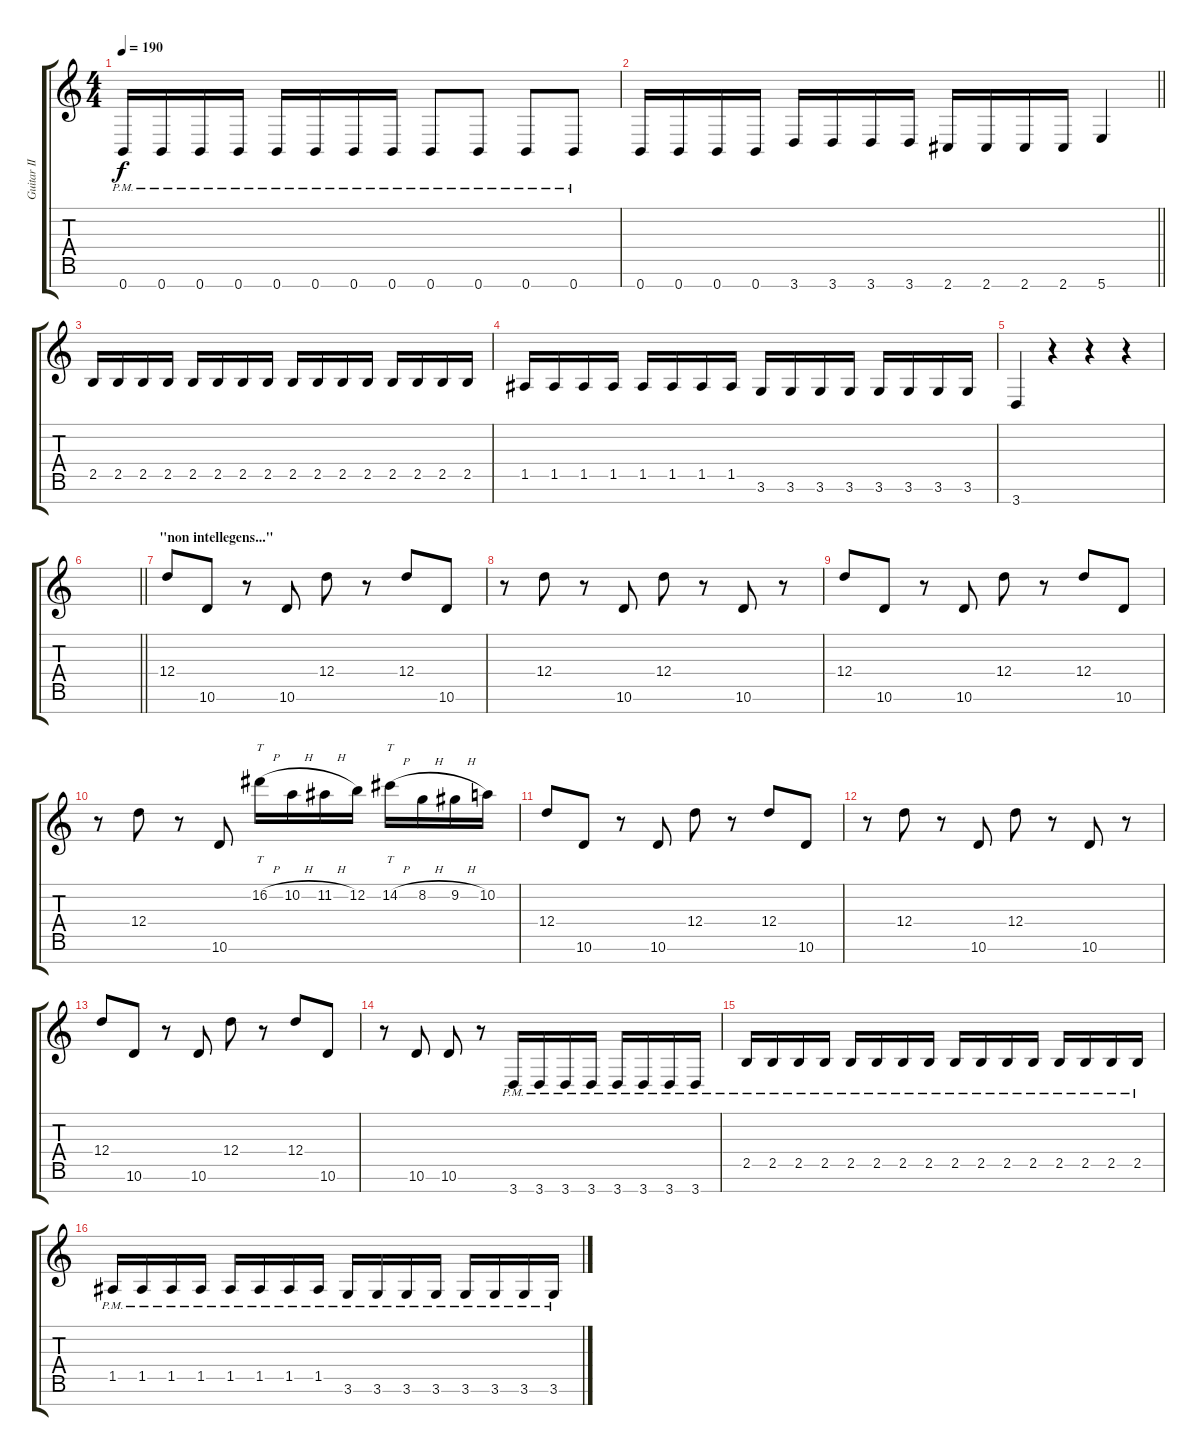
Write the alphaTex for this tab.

\track ("Guitar II" "Guitar II") {instrument distortionguitar}
\staff {score tabs}
\tuning (E4 B3 G3 D3 A2 E2 B1) {hide}
\ts (4 4)
\tempo 190
\clef g2
\ks c
0.7{pm}.16{dy f} 0.7{pm}.16 0.7{pm}.16 0.7{pm}.16 0.7{pm}.16 0.7{pm}.16 0.7{pm}.16 0.7{pm}.16 0.7{pm}.8 0.7{pm}.8 0.7{pm}.8 0.7{pm}.8 |
\barLineRight lightlight
0.7.16 0.7.16 0.7.16 0.7.16 3.7.16 3.7.16 3.7.16 3.7.16 2.7.16 2.7.16 2.7.16 2.7.16 5.7.4 |
\section ("" "")
2.5.16 2.5.16 2.5.16 2.5.16 2.5.16 2.5.16 2.5.16 2.5.16 2.5.16 2.5.16 2.5.16 2.5.16 2.5.16 2.5.16 2.5.16 2.5.16 |
1.5.16 1.5.16 1.5.16 1.5.16 1.5.16 1.5.16 1.5.16 1.5.16 3.6.16 3.6.16 3.6.16 3.6.16 3.6.16 3.6.16 3.6.16 3.6.16 |
3.7.4 r.4 r.4 r.4 |
\barLineRight lightlight
|
\section ("" "\"non intellegens...\"")
12.4.8 10.6.8 r.8 10.6.8 12.4.8 r.8 12.4.8 10.6.8 |
r.8 12.4.8 r.8 10.6.8 12.4.8 r.8 10.6.8 r.8 |
12.4.8 10.6.8 r.8 10.6.8 12.4.8 r.8 12.4.8 10.6.8 |
r.8 12.4.8 r.8 10.6.8 16.2{h}.16{tt} 10.2{h}.16 11.2{h}.16 12.2.16 14.2{h}.16{tt} 8.2{h}.16 9.2{h}.16 10.2.16 |
12.4.8 10.6.8 r.8 10.6.8 12.4.8 r.8 12.4.8 10.6.8 |
r.8 12.4.8 r.8 10.6.8 12.4.8 r.8 10.6.8 r.8 |
12.4.8 10.6.8 r.8 10.6.8 12.4.8 r.8 12.4.8 10.6.8 |
r.8 10.6.8 10.6.8 r.8 3.7{pm}.16 3.7{pm}.16 3.7{pm}.16 3.7{pm}.16 3.7{pm}.16 3.7{pm}.16 3.7{pm}.16 3.7{pm}.16 |
2.5{pm}.16 2.5{pm}.16 2.5{pm}.16 2.5{pm}.16 2.5{pm}.16 2.5{pm}.16 2.5{pm}.16 2.5{pm}.16 2.5{pm}.16 2.5{pm}.16 2.5{pm}.16 2.5{pm}.16 2.5{pm}.16 2.5{pm}.16 2.5{pm}.16 2.5{pm}.16 |
1.5{pm}.16 1.5{pm}.16 1.5{pm}.16 1.5{pm}.16 1.5{pm}.16 1.5{pm}.16 1.5{pm}.16 1.5{pm}.16 3.6{pm}.16 3.6{pm}.16 3.6{pm}.16 3.6{pm}.16 3.6{pm}.16 3.6{pm}.16 3.6{pm}.16 3.6{pm}.16
